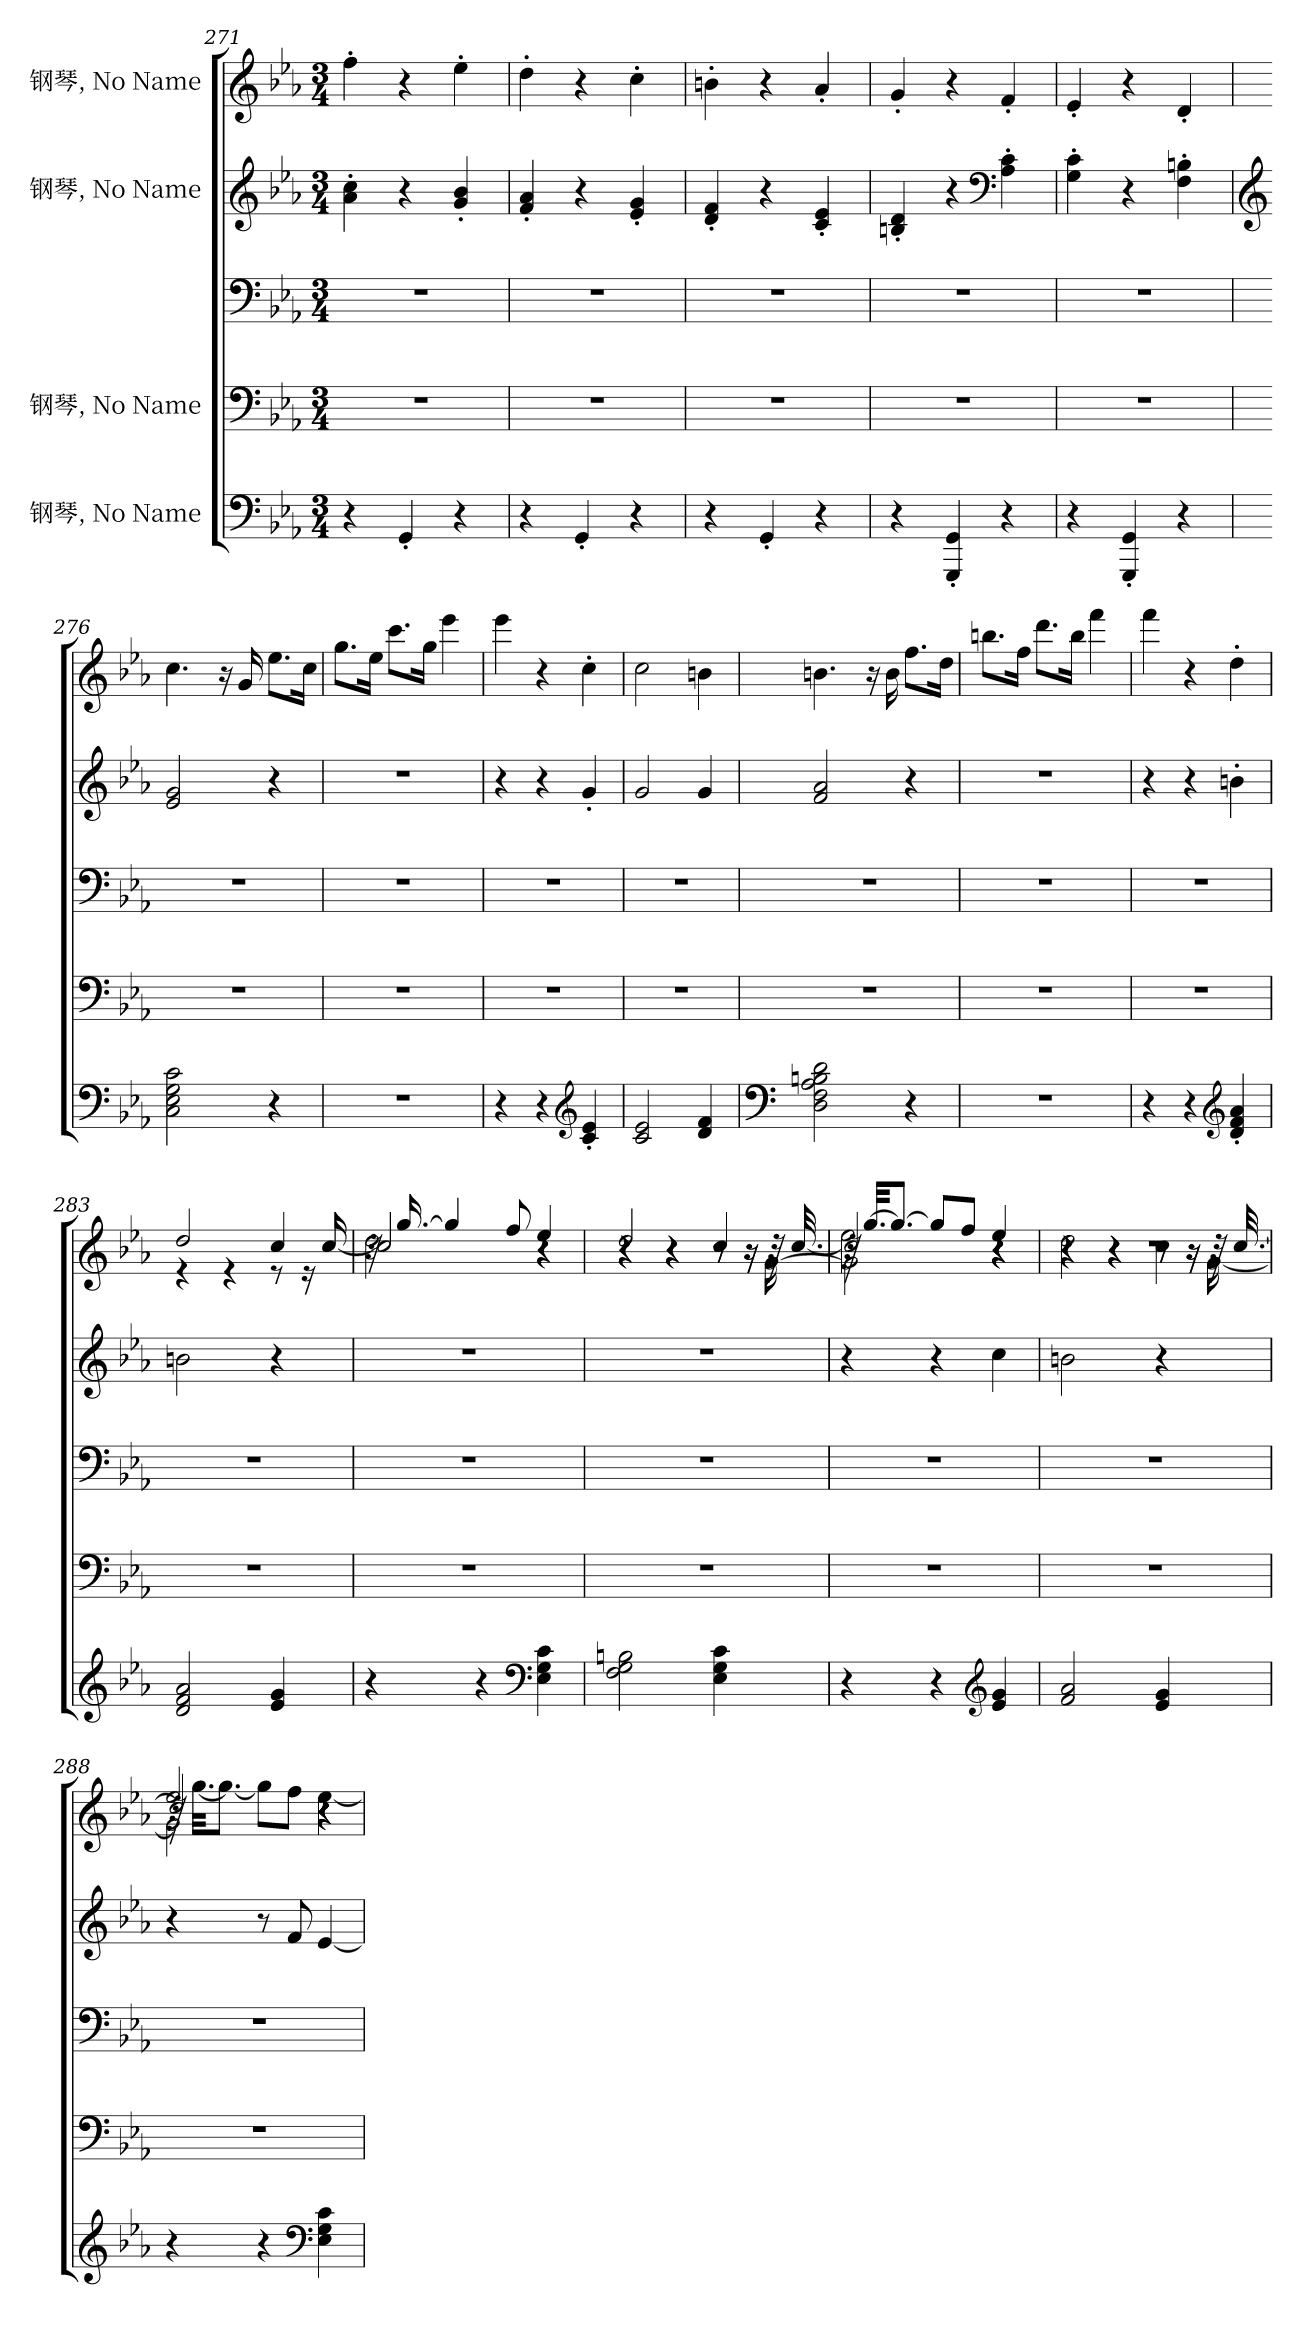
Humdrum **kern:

**kern	**kern	**kern	**kern	**kern
*part4	*part3	*part3	*part2	*part1
*staff5	*staff4	*staff3	*staff2	*staff1
*I"钢琴, No Name	*I"钢琴, No Name	*	*I"钢琴, No Name	*I"钢琴, No Name
*clefF4	*clefF4	*clefF4	*clefG2	*clefG2
*k[b-e-a-]	*k[b-e-a-]	*k[b-e-a-]	*k[b-e-a-]	*k[b-e-a-]
*M3/4	*M3/4	*M3/4	*M3/4	*M3/4
=271	=271	=271	=271	=271
4r	2.r	2.r	4a-\' 4cc\'	4ff'\
4GG'/	.	.	4r	4r
4r	.	.	4g/' 4b-/'	4ee-'\
=272	=272	=272	=272	=272
4r	2.r	2.r	4f/' 4a-/'	4dd'\
4GG'/	.	.	4r	4r
4r	.	.	4e-/' 4g/'	4cc'\
=273	=273	=273	=273	=273
4r	2.r	2.r	4d/' 4f/'	4bn'\
4GG'/	.	.	4r	4r
4r	.	.	4c/' 4e-/'	4a-'/
=274	=274	=274	=274	=274
4r	2.r	2.r	4Bn/' 4d/'	4g'/
4GGG/' 4GG/'	.	.	4r	4r
*	*	*	*clefF4	*
4r	.	.	4A-\' 4c\'	4f'/
=275	=275	=275	=275	=275
*	*	*	*	*MM225
4r	2.r	2.r	4G\' 4c\'	4e-'/
4GGG/' 4GG/'	.	.	4r	4r
4r	.	.	4F\' 4Bn\'	4d'/
=276	=276	=276	=276	=276
*	*	*	*clefG2	*
*	*	*	*	*MM227
2C\ 2E-\ 2G\ 2c\	2.r	2.r	2e-/ 2g/	4.cc\
*	*	*	*	*MM233
.	.	.	.	16r
.	.	.	.	16g/
4r	.	.	4r	8.ee-\L
.	.	.	.	16cc\Jk
!!LO:PB:g=z
=277	=277	=277	=277	=277
2.r	2.r	2.r	2.r	8.gg\L
.	.	.	.	16ee-\Jk
.	.	.	.	8.ccc\L
.	.	.	.	16gg\Jk
.	.	.	.	4eee-\
=278	=278	=278	=278	=278
*	*	*	*	*MM219
4r	2.r	2.r	4r	4eee-\
4r	.	.	4r	4r
*clefG2	*	*	*	*
*	*	*	*	*MM217
4c/' 4e-/'	.	.	4g'/	4cc'\
=279	=279	=279	=279	=279
*	*	*	*	*MM219
2c/ 2e-/	2.r	2.r	2g/	2cc\
*	*	*	*	*MM203
4d/ 4f/	.	.	4g/	4bn\
=280	=280	=280	=280	=280
*clefF4	*	*	*	*
*	*	*	*	*MM227
2D\ 2F\ 2A-\ 2Bn\ 2d\	2.r	2.r	2f/ 2a-/	4.bn\
*	*	*	*	*MM233
.	.	.	.	16r
.	.	.	.	16b\
4r	.	.	4r	8.ff\L
.	.	.	.	16dd\Jk
=281	=281	=281	=281	=281
2.r	2.r	2.r	2.r	8.bbn\L
.	.	.	.	16ff\Jk
.	.	.	.	8.ddd\L
.	.	.	.	16bb\Jk
.	.	.	.	4fff\
=282	=282	=282	=282	=282
*	*	*	*	*MM219
4r	2.r	2.r	4r	4fff\
4r	.	.	4r	4r
*clefG2	*	*	*	*
*	*	*	*	*MM217
4d/' 4f/' 4a-/'	.	.	4bn'\	4dd'\
!!LO:LB:g=z
=283	=283	=283	=283	=283
*	*	*	*	*MM219
*	*	*	*	*^
2d/ 2f/ 2a-/	2.r	2.r	2bn\	2dd/	4r
.	.	.	.	.	4r
4e-/ 4g/	.	.	4r	4cc/	8r
.	.	.	.	.	16r
*	*	*	*	*MM222	*
.	.	.	.	.	[16cc/
*	*	*	*	*v	*v
=284	=284	=284	=284	=284
*	*	*	*	*MM223
*	*	*	*	*^
*	*	*	*	*	*^
4r	2.r	2.r	2.r	32r	2dd\	2cc/]
.	.	.	.	[16.gg/	.	.
.	.	.	.	4gg/]	.	.
4r	.	.	.	.	.	.
.	.	.	.	8ff/	.	.
*clefF4	*	*	*	*	*	*
4E-\ 4G\ 4c\	.	.	.	4ee-/	4r	4r
=285	=285	=285	=285	=285	=285	=285
2F\ 2G\ 2Bn\	2.r	2.r	2.r	2dd/	4r	4r
.	.	.	.	.	4r	4r
*	*	*	*	*MM194	*	*
4E-\ 4G\ 4c\	.	.	.	4cc/	8r	8r
.	.	.	.	.	16r	16r
*	*	*	*	*MM223	*	*
.	.	.	.	.	64r	[16g\
.	.	.	.	.	[32.cc/	.
=286	=286	=286	=286	=286	=286	=286
*	*	*	*	*	*	*^
4r	2.r	2.r	4r	64r	2ee-\	2cc/]	2g\]
.	.	.	.	[32.gg/KKL	.	.	.
*	*	*	*	*MM225	*	*	*
.	.	.	.	8.gg/J_	.	.	.
4r	.	.	4r	8gg/L]	.	.	.
.	.	.	.	8ff/J	.	.	.
*clefG2	*	*	*	*	*	*	*
4e-/ 4g/	.	.	4cc\	4ee-/	4r	4r	4r
=287	=287	=287	=287	=287	=287	=287	=287
2f/ 2a-/	2.r	2.r	2bn\	2.r	2dd\	4r	4r
.	.	.	.	.	.	4r	4r
*	*	*	*	*MM183	*	*	*
4e-/ 4g/	.	.	4r	.	4cc\	8r	8r
.	.	.	.	.	.	16r	16r
*	*	*	*	*MM223	*	*	*
.	.	.	.	.	.	64r	[16g\
.	.	.	.	.	.	[32.cc/	.
!!LO:PB:g=z	!!	!!	!!
=288	=288	=288	=288	=288	=288	=288	=288
4r	2.r	2.r	4r	2ee-/	64r	2cc/]	2g\]
.	.	.	.	.	[32.gg\KKL	.	.
.	.	.	.	.	8.gg\J_	.	.
4r	.	.	8r	.	8gg\L]	.	.
.	.	.	8f/	.	8ff\J	.	.
*clefF4	*	*	*	*	*	*	*
4E-\ 4G\ 4c\	.	.	[4e-/	4r	[4ee-\	4r	4r
*	*	*	*	*v	*v	*v	*v
=	=	=	=	=
*-	*-	*-	*-	*-
